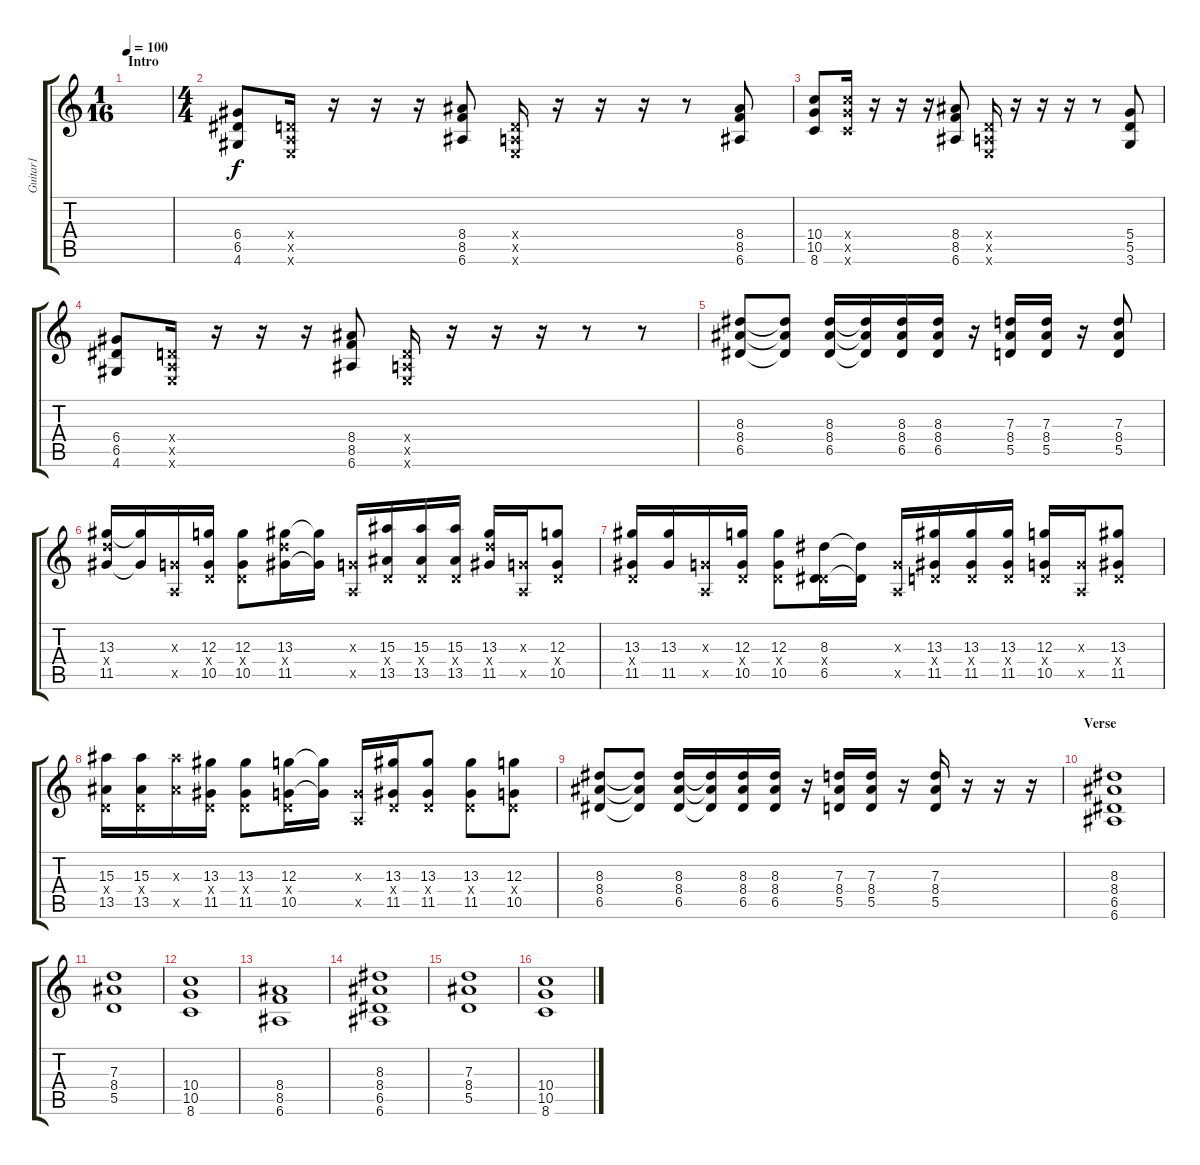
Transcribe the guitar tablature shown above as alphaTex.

\track ("Guitar1" "Guitar1") {instrument distortionguitar}
\staff {score tabs}
\tuning (E4 B3 G3 D3 A2 E2) {hide}
\ts (1 16)
\section ("" "Intro")
\tempo 100
\clef g2
\ks c
|
\ts (4 4)
(6.4 6.5 4.6).8 (0.4{x} 0.5{x} 0.6{x}).16 r.16 r.16 r.16 (8.4 8.5 6.6).8 (0.4{x} 0.5{x} 0.6{x}).16 r.16 r.16 r.16 r.8 (8.4 8.5 6.6).8 |
(10.4 10.5 8.6).8 (10.4{x} 10.5{x} 8.6{x}).16 r.16 r.16 r.16 (8.4 8.5 6.6).8 (0.4{x} 0.5{x} 0.6{x}).16 r.16 r.16 r.16 r.8 (5.4 5.5 3.6).8 |
(6.4 6.5 4.6).8 (0.4{x} 0.5{x} 0.6{x}).16 r.16 r.16 r.16 (8.4 8.5 6.6).8 (0.4{x} 0.5{x} 0.6{x}).16 r.16 r.16 r.16 r.8 r.8 |
(8.3 8.4 6.5).8 (8.3{t} 8.4{t} 6.5{t}).8 (8.3 8.4 6.5).16 (8.3{t} 8.4{t} 6.5{t}).16 (8.3 8.4 6.5).16 (8.3 8.4 6.5).16 r.16 (7.3 8.4 5.5).16 (7.3 8.4 5.5).16 r.16 (7.3 8.4 5.5).8 |
(13.3 12.4{x} 11.5).16 (13.3{t} 11.5{t}).16 (0.3{x} 0.5{x}).16 (12.3 0.4{x} 10.5).16 (12.3 0.4{x} 10.5).8 (13.3 12.4{x} 11.5).16 (13.3{t} 11.5{t}).16 (0.3{x} 0.5{x}).16 (15.3 0.4{x} 13.5).16 (15.3 0.4{x} 13.5).16 (15.3 0.4{x} 13.5).16 (13.3 12.4{x} 11.5).16 (0.3{x} 0.5{x}).16 (12.3 0.4{x} 10.5).8 |
(13.3 0.4{x} 11.5).16 (13.3 11.5).16 (0.3{x} 0.5{x}).16 (12.3 0.4{x} 10.5).16 (12.3 0.4{x} 10.5).8 (8.3 0.4{x} 6.5).16 (8.3{t} 6.5{t}).16 (0.3{x} 0.5{x}).16 (13.3 0.4{x} 11.5).16 (13.3 0.4{x} 11.5).16 (13.3 0.4{x} 11.5).16 (12.3 0.4{x} 10.5).16 (0.3{x} 0.5{x}).16 (13.3 0.4{x} 11.5).8 |
(15.3 0.4{x} 13.5).16 (15.3 0.4{x} 13.5).16 (15.3{x} 13.5{x}).16 (13.3 0.4{x} 11.5).16 (13.3 0.4{x} 11.5).8 (12.3 0.4{x} 10.5).16 (12.3{t} 10.5{t}).16 (0.3{x} 0.5{x}).16 (13.3 0.4{x} 11.5).16 (13.3 0.4{x} 11.5).8 (13.3 0.4{x} 11.5).8 (12.3 0.4{x} 10.5).8 |
(8.3 8.4 6.5).8 (8.3{t} 8.4{t} 6.5{t}).8 (8.3 8.4 6.5).16 (8.3{t} 8.4{t} 6.5{t}).16 (8.3 8.4 6.5).16 (8.3 8.4 6.5).16 r.16 (7.3 8.4 5.5).16 (7.3 8.4 5.5).16 r.16 (7.3 8.4 5.5).16 r.16 r.16 r.16 |
\section ("" "Verse")
(8.3 8.4 6.5 6.6).1{volume 14} |
(7.3 8.4 5.5).1 |
(10.4 10.5 8.6).1 |
(8.4 8.5 6.6).1 |
(8.3 8.4 6.5 6.6).1{volume 14} |
(7.3 8.4 5.5).1 |
(10.4 10.5 8.6).1
